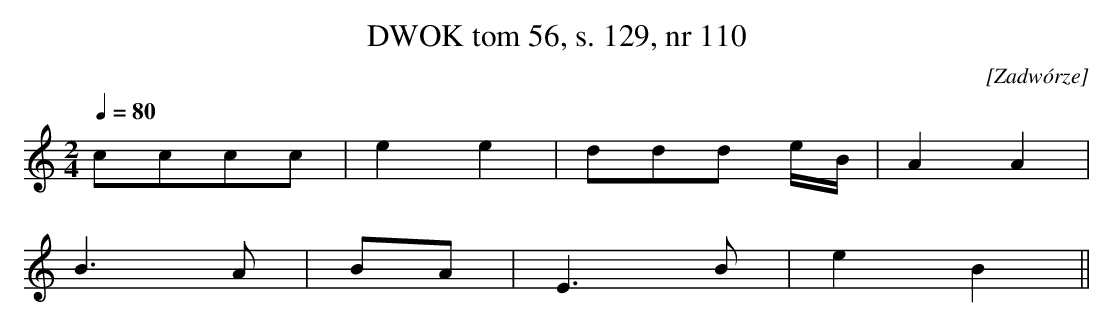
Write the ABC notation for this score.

X:1
T: DWOK tom 56, s. 129, nr 110
O:[Zadwórze]
L:1/8
M:2/4
K:C
Q:1/4=80
cccc|e2e2|ddd e/B/|A2A2|
B3A|BA|E3B|e2B2||
